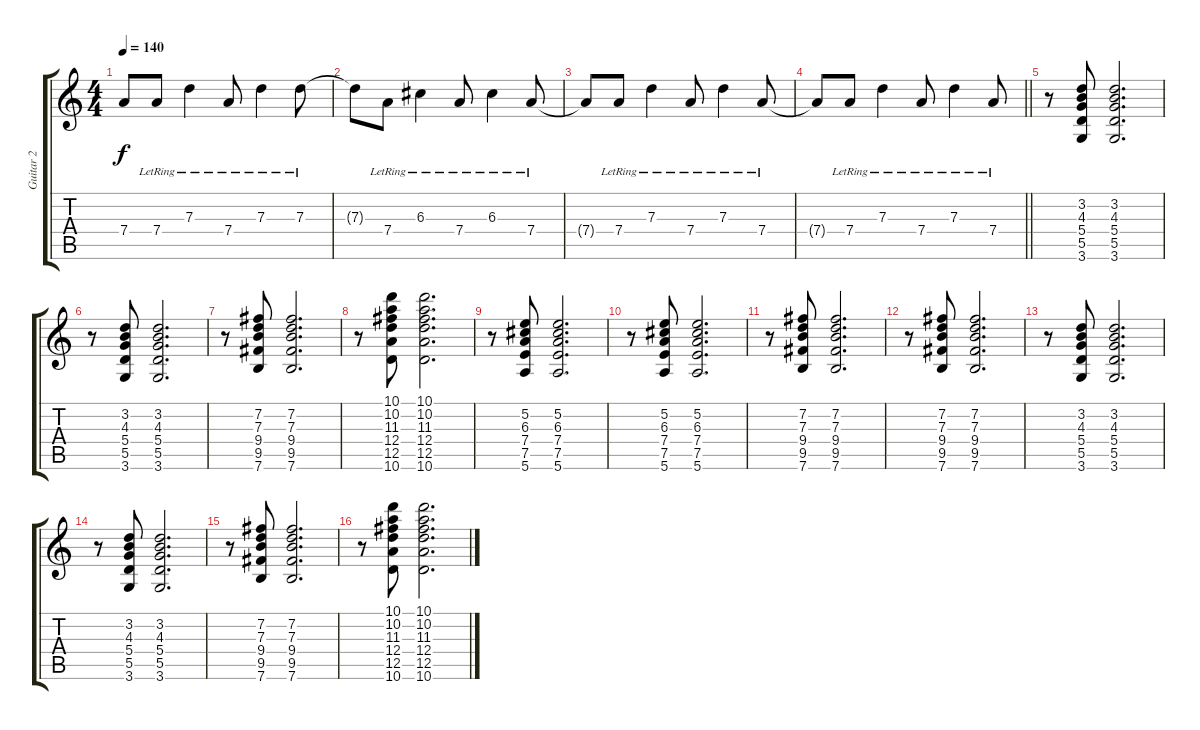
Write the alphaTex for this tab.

\track ("Guitar 2" "Guitar 2") {instrument overdrivenguitar}
\staff {score tabs}
\tuning (E4 B3 G3 D3 A2 E2) {hide}
\ts (4 4)
\tempo 140
\clef g2
\ks c
7.4{t}.8{dy f} 7.4{lr}.8 7.3{lr}.4 7.4{lr}.8 7.3{lr}.4 7.3{lr}.8 |
7.3{t}.8 7.4{lr}.8 6.3{lr}.4 7.4{lr}.8 6.3{lr}.4 7.4{lr}.8 |
7.4{t}.8 7.4{lr}.8 7.3{lr}.4 7.4{lr}.8 7.3{lr}.4 7.4{lr}.8 |
\barLineRight lightlight
7.4{t}.8 7.4{lr}.8 7.3{lr}.4 7.4{lr}.8 7.3{lr}.4 7.4{lr}.8 |
\section ("" "")
r.8 (3.2 4.3 5.4 5.5 3.6).8 (3.2 4.3 5.4 5.5 3.6).2{d} |
r.8 (3.2 4.3 5.4 5.5 3.6).8 (3.2 4.3 5.4 5.5 3.6).2{d} |
r.8 (7.2 7.3 9.4 9.5 7.6).8 (7.2 7.3 9.4 9.5 7.6).2{d} |
r.8 (10.1 10.2 11.3 12.4 12.5 10.6).8 (10.1 10.2 11.3 12.4 12.5 10.6).2{d} |
r.8 (5.2 6.3 7.4 7.5 5.6).8 (5.2 6.3 7.4 7.5 5.6).2{d} |
r.8 (5.2 6.3 7.4 7.5 5.6).8 (5.2 6.3 7.4 7.5 5.6).2{d} |
r.8 (7.2 7.3 9.4 9.5 7.6).8 (7.2 7.3 9.4 9.5 7.6).2{d} |
r.8 (7.2 7.3 9.4 9.5 7.6).8 (7.2 7.3 9.4 9.5 7.6).2{d} |
r.8 (3.2 4.3 5.4 5.5 3.6).8 (3.2 4.3 5.4 5.5 3.6).2{d} |
r.8 (3.2 4.3 5.4 5.5 3.6).8 (3.2 4.3 5.4 5.5 3.6).2{d} |
r.8 (7.2 7.3 9.4 9.5 7.6).8 (7.2 7.3 9.4 9.5 7.6).2{d} |
r.8 (10.1 10.2 11.3 12.4 12.5 10.6).8 (10.1 10.2 11.3 12.4 12.5 10.6).2{d}
